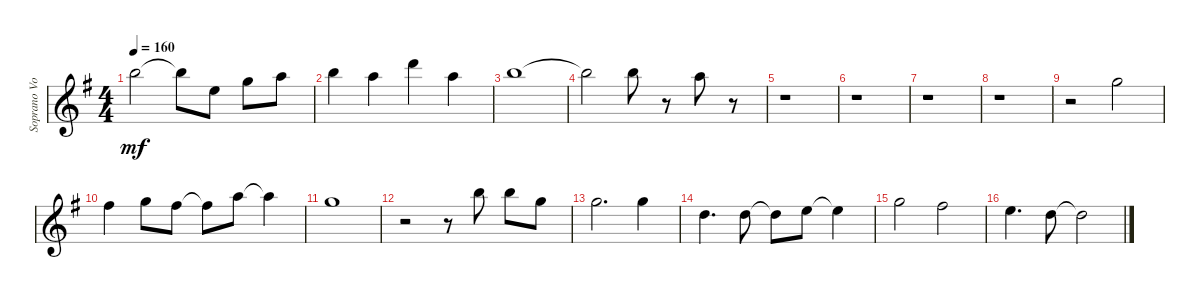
\track ("Soprano Voice" "Soprano Vo") {instrument piccolo}
\staff {score}
\tuning (E4 B3 G3 D3 A2 E2 B1) {hide}
\ts (4 4)
\tempo 160
\clef g2
\ks g
19.1.2{dy mf} 19.1{t}.8 12.1.8 15.1.8 17.1.8 |
19.1.4 17.1.4 22.1.4 17.1.4 |
19.1.1 |
19.1{t}.2 19.1.8 r.8 17.1.8 r.8 |
r.1 |
r.1 |
r.1 |
r.1 |
r.2 15.1.2 |
14.1.4 15.1.8 14.1.8 14.1{t}.8 17.1.8 17.1{t}.4 |
15.1.1 |
r.2 r.8 19.1.8 19.1.8 15.1.8 |
15.1.2{d} 15.1.4 |
10.1.4{d} 10.1.8 10.1{t}.8 12.1.8 12.1{t}.4 |
15.1.2 14.1.2 |
12.1.4{d} 10.1.8 10.1{t}.2
